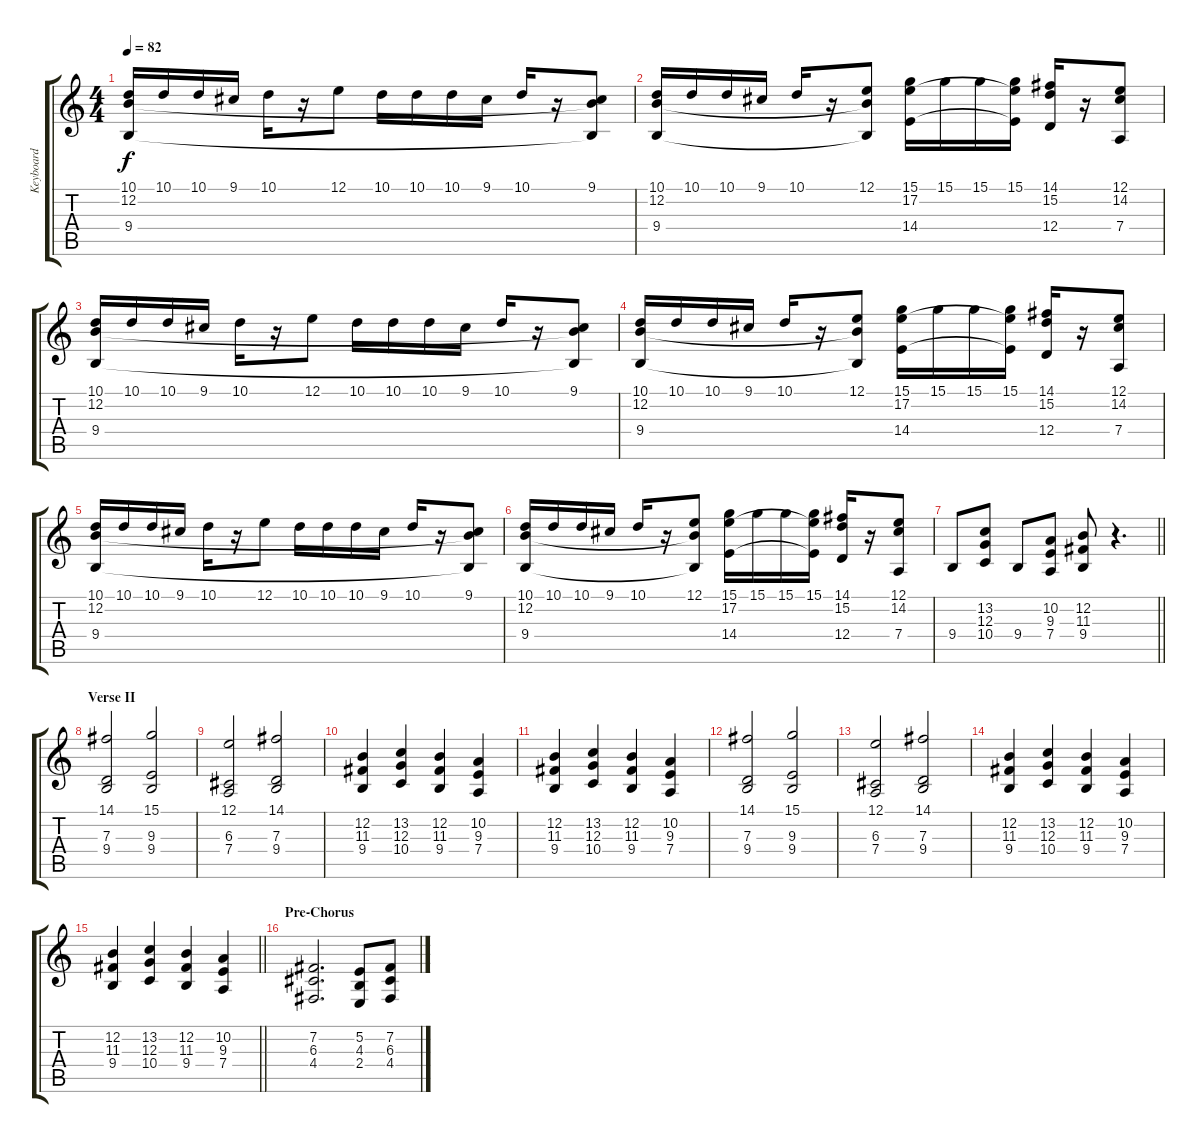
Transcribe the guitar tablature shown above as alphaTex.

\track ("Keyboard" "Keyboard") {instrument stringensemble1}
\staff {score tabs}
\tuning (E4 B3 G3 D3 A2 E2) {hide}
\ts (4 4)
\tempo 82
\clef g2
\ks c
(10.1 12.2 9.4).16{dy f} 10.1.16 10.1.16 9.1.16 10.1.16 r.16 12.1.8 10.1.16 10.1.16 10.1.16 9.1.16 10.1.16 r.16 (9.1 12.2{t} 9.4{t}).8 |
(10.1 12.2 9.4).16 10.1.16 10.1.16 9.1.16 10.1.16 r.16 (12.1 12.2{t} 9.4{t}).8 (15.1 17.2 14.4).16 15.1.16 15.1.16 (15.1 17.2{t} 14.4{t}).16 (14.1 15.2 12.4).16 r.16 (12.1 14.2 7.4).8 |
(10.1 12.2 9.4).16 10.1.16 10.1.16 9.1.16 10.1.16 r.16 12.1.8 10.1.16 10.1.16 10.1.16 9.1.16 10.1.16 r.16 (9.1 12.2{t} 9.4{t}).8 |
(10.1 12.2 9.4).16 10.1.16 10.1.16 9.1.16 10.1.16 r.16 (12.1 12.2{t} 9.4{t}).8 (15.1 17.2 14.4).16 15.1.16 15.1.16 (15.1 17.2{t} 14.4{t}).16 (14.1 15.2 12.4).16 r.16 (12.1 14.2 7.4).8 |
(10.1 12.2 9.4).16 10.1.16 10.1.16 9.1.16 10.1.16 r.16 12.1.8 10.1.16 10.1.16 10.1.16 9.1.16 10.1.16 r.16 (9.1 12.2{t} 9.4{t}).8 |
(10.1 12.2 9.4).16 10.1.16 10.1.16 9.1.16 10.1.16 r.16 (12.1 12.2{t} 9.4{t}).8 (15.1 17.2 14.4).16 15.1.16 15.1.16 (15.1 17.2{t} 14.4{t}).16 (14.1 15.2 12.4).16 r.16 (12.1 14.2 7.4).8 |
\barLineRight lightlight
9.4.8 (13.2 12.3 10.4).8 9.4.8 (10.2 9.3 7.4).8 (12.2 11.3 9.4).8 r.4{d} |
\section ("" "Verse II")
(14.1 7.3 9.4).2 (15.1 9.3 9.4).2 |
(12.1 6.3 7.4).2 (14.1 7.3 9.4).2 |
(12.2 11.3 9.4).4 (13.2 12.3 10.4).4 (12.2 11.3 9.4).4 (10.2 9.3 7.4).4 |
(12.2 11.3 9.4).4 (13.2 12.3 10.4).4 (12.2 11.3 9.4).4 (10.2 9.3 7.4).4 |
(14.1 7.3 9.4).2 (15.1 9.3 9.4).2 |
(12.1 6.3 7.4).2 (14.1 7.3 9.4).2 |
(12.2 11.3 9.4).4 (13.2 12.3 10.4).4 (12.2 11.3 9.4).4 (10.2 9.3 7.4).4 |
\barLineRight lightlight
(12.2 11.3 9.4).4 (13.2 12.3 10.4).4 (12.2 11.3 9.4).4 (10.2 9.3 7.4).4 |
\section ("" "Pre-Chorus")
(7.2 6.3 4.4).2{d} (5.2 4.3 2.4).8 (7.2 6.3 4.4).8
